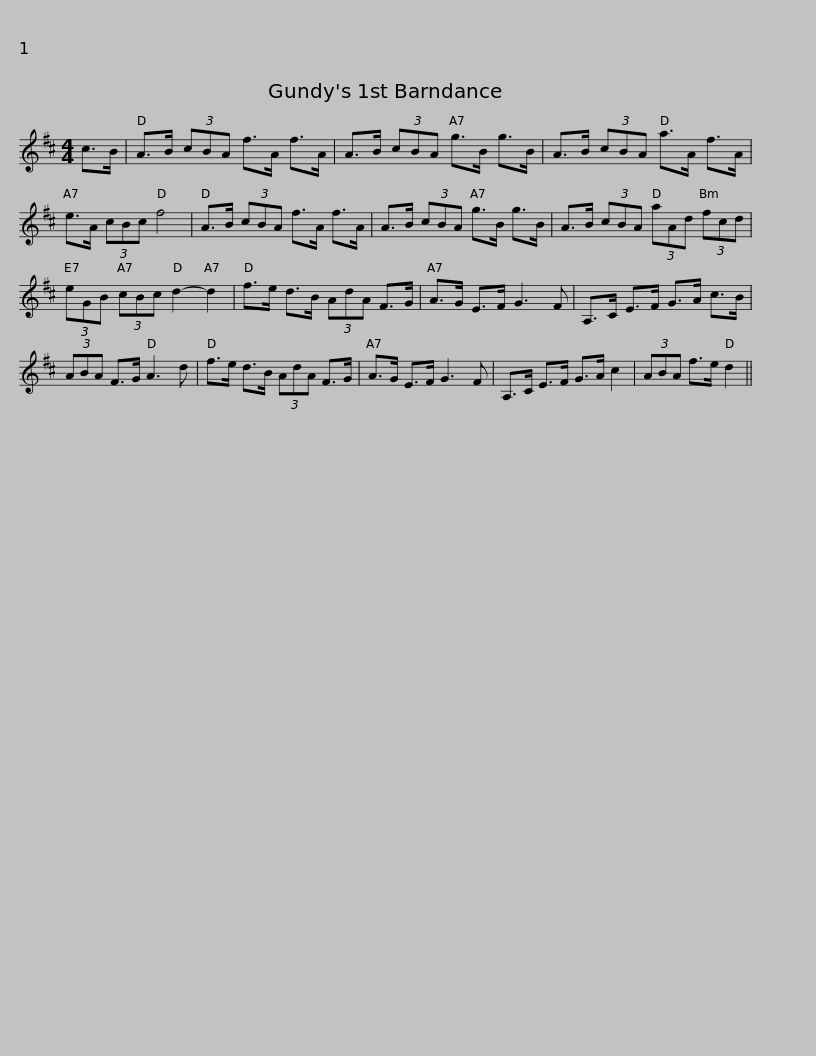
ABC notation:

X:1
L:1/8
M:4/4
I:linebreak $
K:D
V:1 treble
V:1
 c>B | A>B (3cBA f>A f>A | A>B (3cBA g>B g>B | A>B (3cBA a>A f>A | e>A (3cBc f4 |$ %5
 A>B (3cBA f>A f>A | A>B (3cBA g>B g>B | A>B (3cBA (3aAd (3fcd | (3eGB (3cBc d2- d2 |$ f>e d>B (3AdA F>G | %10
 A>G E>F G3 F | A,>C E>F G>A c>B | (3ABA F>G A3 d |$ f>e d>B (3AdA F>G | A>G E>F G3 F | %15
 A,>C E>F G>A c2 | (3ABA f>e d2 || %17
